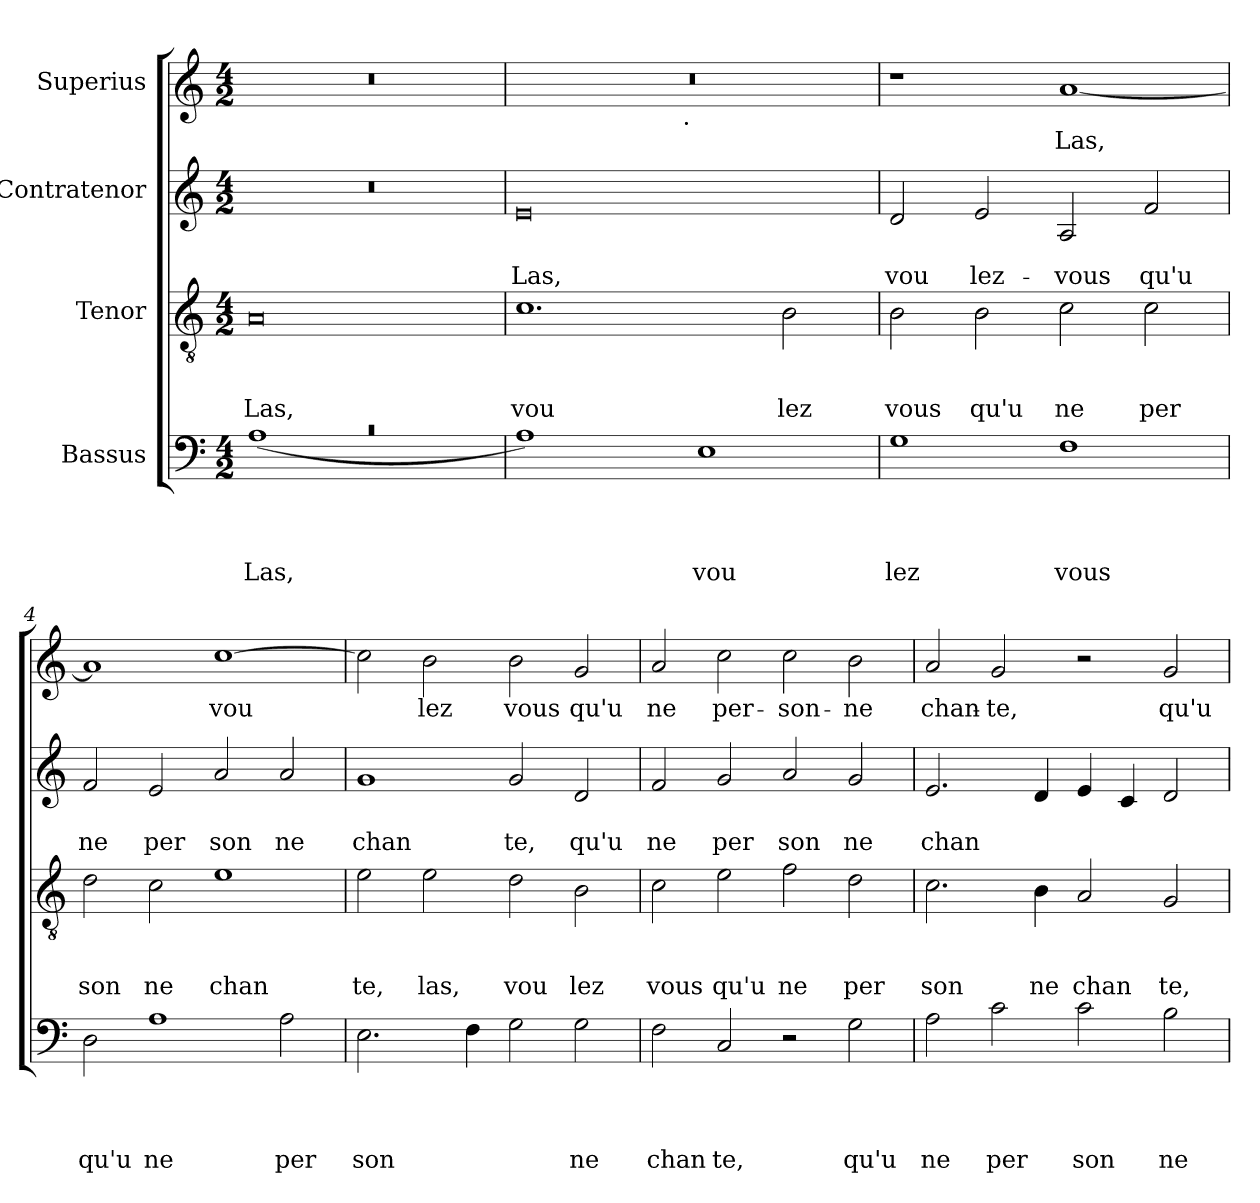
**kern	**text	**text	**text	**text	**kern	**text	**text	**text	**kern	**text	**text	**kern	**text
*part4	*part4	*part4	*part4	*part4	*part3	*part3	*part3	*part3	*part2	*part2	*part2	*part1	*part1
*staff4	*staff4	*staff4	*staff4	*staff4	*staff3	*staff3	*staff3	*staff3	*staff2	*staff2	*staff2	*staff1	*staff1
*I"Bassus	*	*	*	*	*I"Tenor	*	*	*	*I"Contratenor	*	*	*I"Superius	*
*clefF4	*	*	*	*	*clefGv2	*	*	*	*clefG2	*	*	*clefG2	*
*k[]	*	*	*	*	*k[]	*	*	*	*k[]	*	*	*k[]	*
*C:	*	*	*	*	*C:	*	*	*	*C:	*	*	*C:	*
*M4/2	*	*	*	*	*M4/2	*	*	*	*M4/2	*	*	*M4/2	*
=1	=1	=1	=1	=1	=1	=1	=1	=1	=1	=1	=1	=1	=1
!LO:N:vis=1	!	!	!	!LO:LY:b	!	!	!	!LO:LY:b	!	!	!	!	!
*^	*	*	*	*	*	*	*	*	*	*	*	*	*
0rc	(>1A	.	.	.	Las,	0A	.	.	Las,	0r	.	.	0r	.
.	1ryy	.	.	.	.	.	.	.	.	.	.	.	.	.
=2	=2	=2	=2	=2	=2	=2	=2	=2	=2	=2	=2	=2	=2	=2
!	!	!	!	!	!	!	!	!	!LO:LY:b	!	!	!LO:LY:b	!	!
*v	*v	*	*	*	*	*	*	*	*	*	*	*	*^	*
1A)	.	.	.	.	1.c	.	.	vou	0e	.	Las,	0r	2ryy	.
.	.	.	.	.	.	.	.	.	.	.	.	.	4...ryy	.
!	!	!	!	!	!	!	!	!	!	!	!	!	!LO:TX:b:t=.	!
.	.	.	.	.	.	.	.	.	.	.	.	.	1ryy	.
!	!	!	!	!LO:LY:b	!	!	!	!	!	!	!	!	!	!
1E	.	.	.	vou	.	.	.	.	.	.	.	.	.	.
!	!	!	!	!	!	!	!	!LO:LY:b	!	!	!	!	!	!
.	.	.	.	.	2B\	.	.	lez	.	.	.	.	.	.
.	.	.	.	.	.	.	.	.	.	.	.	.	32ryy	.
=3	=3	=3	=3	=3	=3	=3	=3	=3	=3	=3	=3	=3	=3	=3
!	!	!	!	!LO:LY:b	!	!	!	!LO:LY:b	!	!	!LO:LY:b	!	!	!
*	*	*	*	*	*	*	*	*	*	*	*	*v	*v	*
1G	.	.	.	lez	2B\	.	.	vous	2d/	.	vou	1r	.
!	!	!	!	!	!	!	!	!LO:LY:b	!	!	!LO:LY:b	!	!
.	.	.	.	.	2B\	.	.	qu'u	2e/	.	lez-	.	.
!	!	!	!	!LO:LY:b	!	!	!	!LO:LY:b	!	!	!LO:LY:b	!	!LO:LY:b
1F	.	.	.	vous	2c\	.	.	ne	2A/	.	-vous	[<1a	Las,
!	!	!	!	!	!	!	!	!LO:LY:b	!	!	!LO:LY:b	!	!
.	.	.	.	.	2c\	.	.	per	2f/	.	qu'u	.	.
=4	=4	=4	=4	=4	=4	=4	=4	=4	=4	=4	=4	=4	=4
!	!	!	!	!LO:LY:b	!	!	!	!LO:LY:b	!	!	!LO:LY:b	!	!
2D\	.	.	.	qu'u	2d\	.	.	son	2f/	.	ne	1a]	.
!	!	!	!	!LO:LY:b	!	!	!	!LO:LY:b	!	!	!LO:LY:b	!	!
1A	.	.	.	ne	2c\	.	.	ne	2e/	.	per	.	.
!	!	!	!	!	!	!	!	!LO:LY:b	!	!	!LO:LY:b	!	!LO:LY:b
.	.	.	.	.	1e	.	.	chan	2a/	.	son	[>1cc	vou
!	!	!	!	!LO:LY:b	!	!	!	!	!	!	!LO:LY:b	!	!
2A\	.	.	.	per	.	.	.	.	2a/	.	ne	.	.
=5	=5	=5	=5	=5	=5	=5	=5	=5	=5	=5	=5	=5	=5
!	!	!	!	!LO:LY:b	!	!	!	!LO:LY:b	!	!	!LO:LY:b	!	!
2.E\	.	.	.	son	2e\	.	.	te,	1g	.	chan	2cc>\]	.
!	!	!	!	!	!	!	!	!LO:LY:b	!	!	!	!	!LO:LY:b
.	.	.	.	.	2e\	.	.	las,	.	.	.	2b\	lez
4F\	.	.	.	.	.	.	.	.	.	.	.	.	.
!	!	!	!	!	!	!	!	!LO:LY:b	!	!	!LO:LY:b	!	!LO:LY:b
2G\	.	.	.	.	2d\	.	.	vou	2g/	.	te,	2b\	vous
!	!	!	!	!LO:LY:b	!	!	!	!LO:LY:b	!	!	!LO:LY:b	!	!LO:LY:b
2G\	.	.	.	ne	2B\	.	.	lez	2d/	.	qu'u	2g/	qu'u
!!LO:LB:g=z
=6	=6	=6	=6	=6	=6	=6	=6	=6	=6	=6	=6	=6	=6
!	!	!	!	!LO:LY:b	!	!	!	!LO:LY:b	!	!	!LO:LY:b	!	!LO:LY:b
2F\	.	.	.	chan	2c\	.	.	vous	2f/	.	ne	2a/	ne
!	!	!	!	!LO:LY:b	!	!	!	!LO:LY:b	!	!	!LO:LY:b	!	!LO:LY:b
2C/	.	.	.	te,	2e\	.	.	qu'u	2g/	.	per	2cc\	per-
!	!	!	!	!	!	!	!	!LO:LY:b	!	!	!LO:LY:b	!	!LO:LY:b
2r	.	.	.	.	2f\	.	.	ne	2a/	.	son	2cc\	-son-
!	!	!	!	!LO:LY:b	!	!	!	!LO:LY:b	!	!	!LO:LY:b	!	!LO:LY:b
2G\	.	.	.	qu'u	2d\	.	.	per	2g/	.	ne	2b\	-ne
=7	=7	=7	=7	=7	=7	=7	=7	=7	=7	=7	=7	=7	=7
!	!	!	!	!LO:LY:b	!	!	!	!LO:LY:b	!	!	!LO:LY:b	!	!LO:LY:b
2A\	.	.	.	ne	2.c\	.	.	son	2.e/	.	chan	2a/	chan-
!	!	!	!	!LO:LY:b	!	!	!	!	!	!	!	!	!LO:LY:b
2c\	.	.	.	per	.	.	.	.	.	.	.	2g/	-te,
!	!	!	!	!	!	!	!	!LO:LY:b	!	!	!	!	!
.	.	.	.	.	4B\	.	.	ne	4d/	.	.	.	.
!	!	!	!	!LO:LY:b	!	!	!	!LO:LY:b	!	!	!	!	!
2c\	.	.	.	son	2A/	.	.	chan	4e/	.	.	2r	.
.	.	.	.	.	.	.	.	.	4c/	.	.	.	.
!	!	!	!	!LO:LY:b	!	!	!	!LO:LY:b	!	!	!	!	!LO:LY:b
2B\	.	.	.	ne	2G/	.	.	te,	2d/	.	.	2g/	qu'u-
=	=	=	=	=	=	=	=	=	=	=	=	=	=
*-	*-	*-	*-	*-	*-	*-	*-	*-	*-	*-	*-	*-	*-
